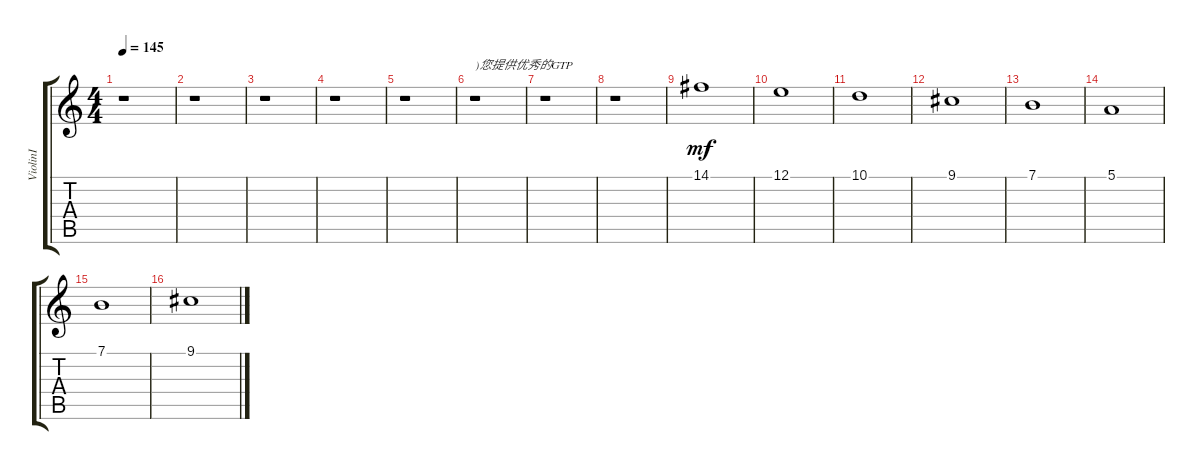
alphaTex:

\track ("ViolinⅠ" "ViolinⅠ") {instrument stringensemble1}
\staff {score tabs}
\tuning (E4 B3 G3 D3 A2 E2) {hide}
\ts (4 4)
\tempo 145
\clef g2
\ks c
r.1{dy mf instrument stringensemble1} |
r.1 |
r.1 |
r.1 |
r.1 |
r.1{txt ")您提供优秀的GTP"} |
r.1 |
r.1 |
14.1.1 |
12.1.1 |
10.1.1 |
9.1.1 |
7.1.1 |
5.1.1 |
7.1.1 |
9.1.1
